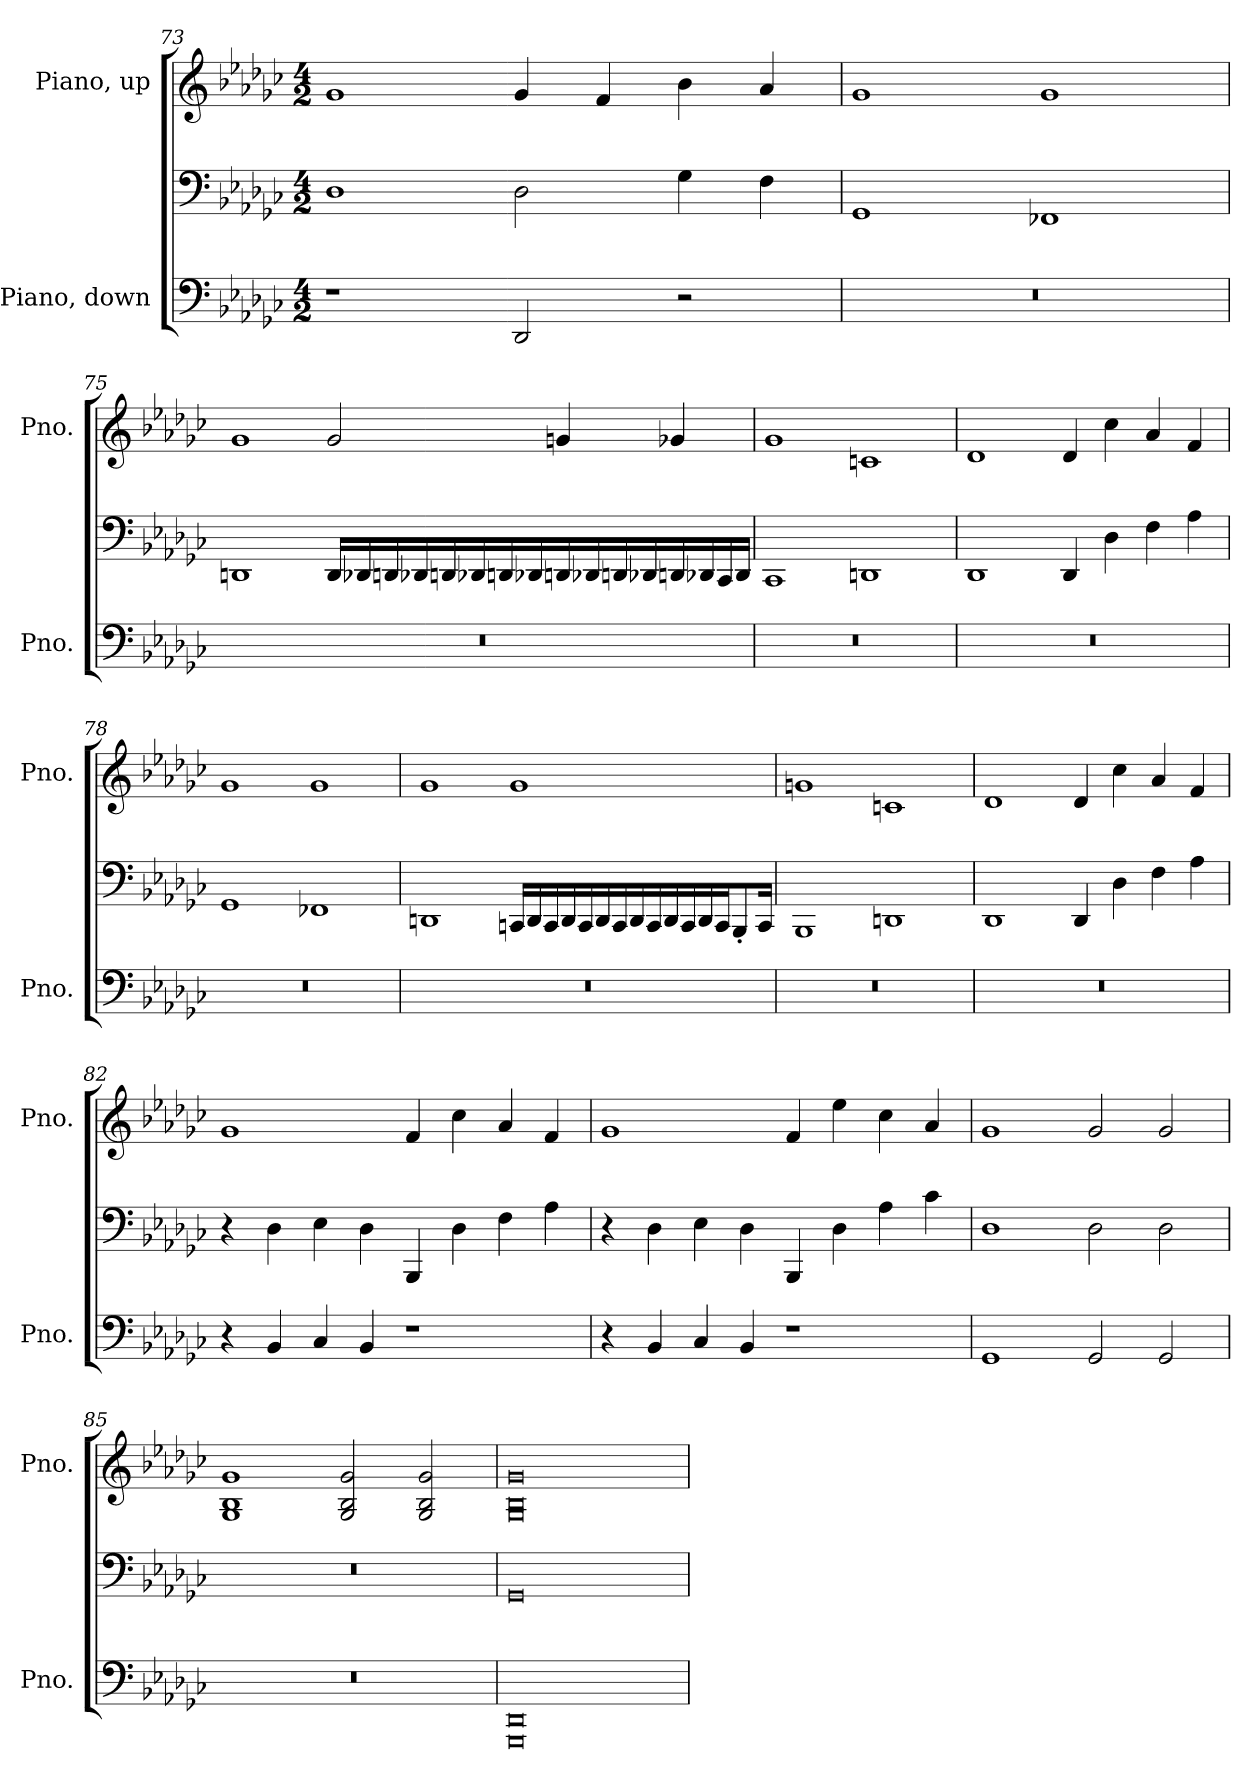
**kern	**kern	**kern
*part2	*part2	*part1
*staff3	*staff2	*staff1
*I"Piano, down	*	*I"Piano, up
*I'Pno.	*	*I'Pno.
*clefF4	*clefF4	*clefG2
*k[b-e-a-d-g-c-]	*k[b-e-a-d-g-c-]	*k[b-e-a-d-g-c-]
*M4/2	*M4/2	*M4/2
=73	=73	=73
1r	1D-	1g-
2DD-/	2D-\	4g-/
.	.	4f/
2r	4G-\	4b-\
.	4F\	4a-/
=74	=74	=74
0r	1GG-	1g-
.	1FF-X	1g-
!!LO:PB:g=z
=75	=75	=75
0r	1DDn	1g-
.	16DD/LL	2g-/
.	16DD-X/	.
.	16DDn/	.
.	16DD-X/	.
.	16DDn/	.
.	16DD-X/	.
.	16DDn/	.
.	16DD-X/	.
.	16DDn/	4gn/
.	16DD-X/	.
.	16DDn/	.
.	16DD-X/	.
.	16DDn/	4g-X/
.	16DD-X/	.
.	16CC-/	.
.	16DD-/JJ	.
=76	=76	=76
0r	1CC-	1g-
.	1DDn	1cn
=77	=77	=77
0r	1DD-	1d-
.	4DD-/	4d-/
.	4D-\	4cc-\
.	4F\	4a-/
.	4A-\	4f/
!!LO:LB:g=z
=78	=78	=78
0r	1GG-	1g-
.	1FF-X	1g-
=79	=79	=79
0r	1DDn	1g-
.	16CCn/LL	1g-
.	16DD/	.
.	16CC/	.
.	16DD/	.
.	16CC/	.
.	16DD/	.
.	16CC/	.
.	16DD/	.
.	16CC/	.
.	16DD/	.
.	16CC/	.
.	16DD/	.
.	16CC/J	.
.	8BBB-'/	.
.	16CC/Jk	.
=80	=80	=80
0r	1BBB-	1gn
.	1DDn	1cn
=81	=81	=81
0r	1DD-	1d-
.	4DD-/	4d-/
.	4D-\	4cc-\
.	4F\	4a-/
.	4A-\	4f/
!!LO:LB:g=z
=82	=82	=82
4r	4r	1g-
4BB-/	4D-\	.
4C-/	4E-\	.
4BB-/	4D-\	.
1r	4BBB-/	4f/
.	4D-\	4cc-\
.	4F\	4a-/
.	4A-\	4f/
=83	=83	=83
4r	4r	1g-
4BB-/	4D-\	.
4C-/	4E-\	.
4BB-/	4D-\	.
1r	4BBB-/	4f/
.	4D-\	4ee-\
.	4A-\	4cc-\
.	4c-\	4a-/
=84	=84	=84
1GG-	1D-	1g-
2GG-/	2D-\	2g-/
2GG-/	2D-\	2g-/
=85	=85	=85
0r	0r	1G- 1B- 1g-
.	.	2G-/ 2B-/ 2g-/
.	.	2G-/ 2B-/ 2g-/
=86	=86	=86
0GGG- 0DD-	0GG-	0G- 0B- 0g-
=	=	=
*-	*-	*-
